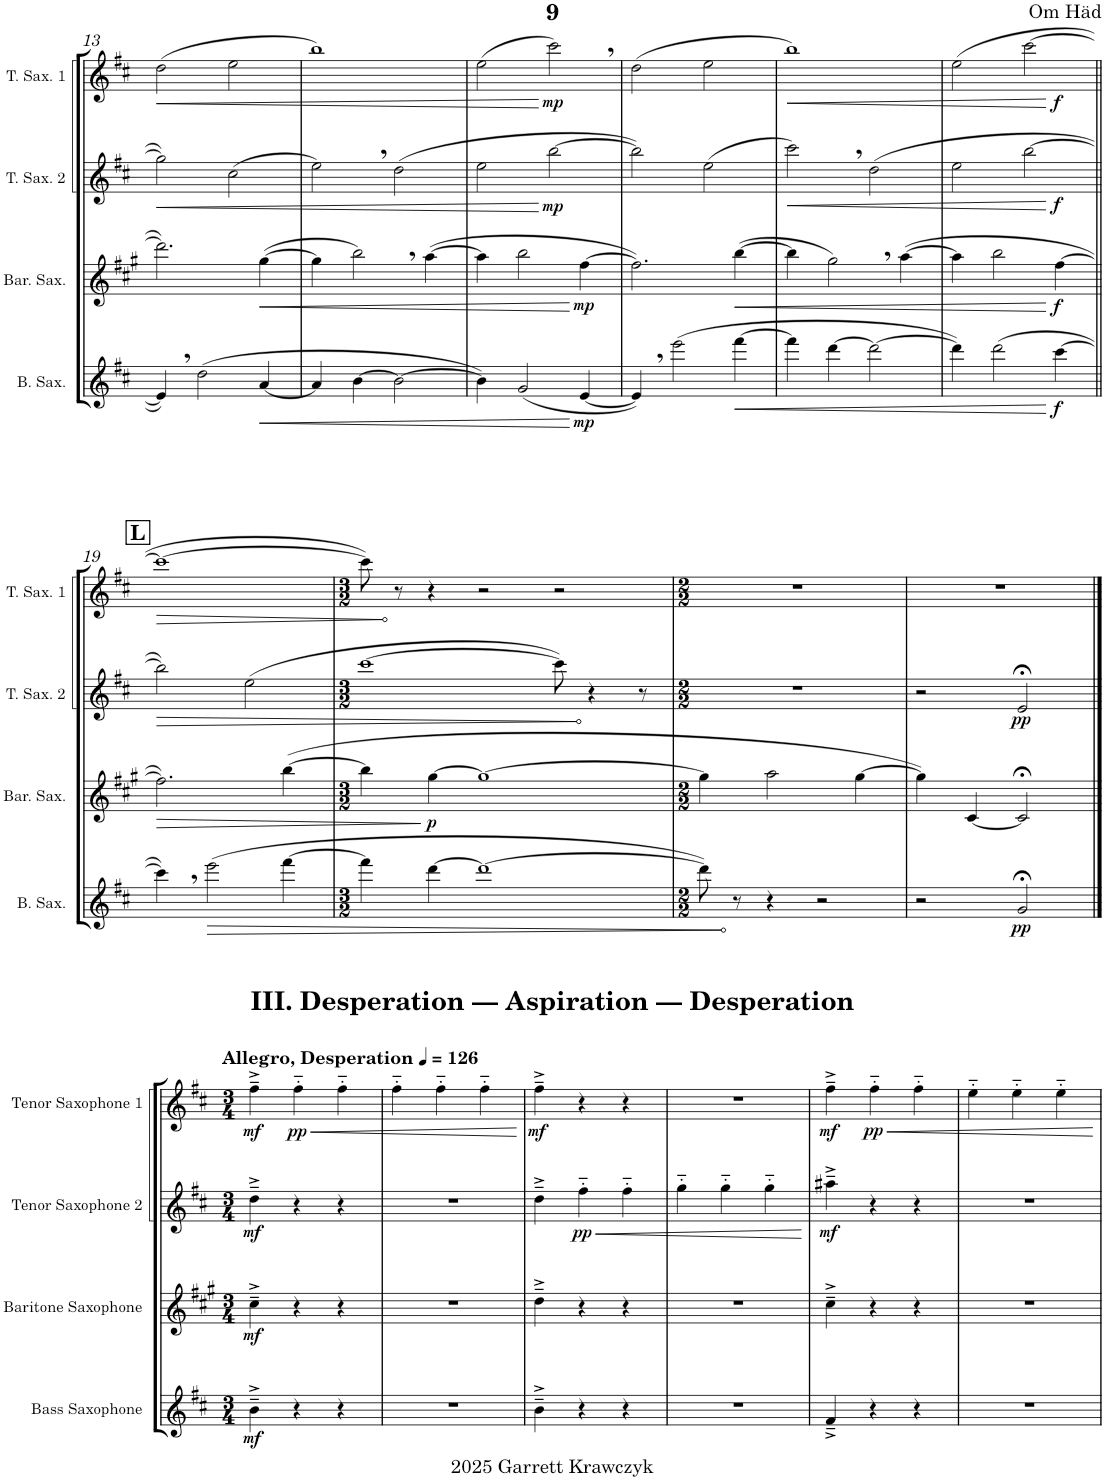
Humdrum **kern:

**kern	**dynam	**kern	**dynam	**kern	**dynam	**kern	**dynam
*part4	*part4	*part3	*part3	*part2	*part2	*part1	*part1
*staff4	*staff4	*staff3	*staff3	*staff2	*staff2	*staff1	*staff1
*I"Bass Saxophone	*	*I"Baritone Saxophone	*	*I"Tenor Saxophone 2	*	*I"Tenor Saxophone 1	*
*I'B. Sax.	*	*I'Bar. Sax.	*	*I'T. Sax. 2	*	*I'T. Sax. 1	*
!!LO:PB:g=z
*clefG2	*	*clefG2	*	*clefG2	*	*clefG2	*
*Trd15c26	*	*Trd12c21	*	*Trd8c14	*	*Trd8c14	*
*k[f#c#]	*	*k[f#c#g#]	*	*k[f#c#]	*	*k[f#c#]	*
*M2/2	*	*M2/2	*	*M2/2	*	*M2/2	*
=13	=13	=13	=13	=13	=13	=13	=13
!	!	!	!	!	!LO:HP:b	!	!LO:HP:b
4e,/]	.	2.ddd\]	.	2gg\]	<	(2dd\	<
(2dd\	.	.	.	.	.	.	.
.	.	.	.	(2cc#\	.	2ee\	.
!	!LO:HP:b	!	!LO:HP:b	!	!	!	!
[4a/	<	([4gg#\	<	.	.	.	.
=14	=14	=14	=14	=14	=14	=14	=14
4a/]	.	4gg#\]	.	2ee,\)	.	1bb)	.
[4b\	.	2bb,\)	.	.	.	.	.
2b\_	.	.	.	(2dd\	.	.	.
.	.	([4aa\	.	.	.	.	.
=15	=15	=15	=15	=15	=15	=15	=15
4b\])	.	4aa\]	.	2ee\	.	(2ee\	.
(2g/	.	2bb\	.	.	.	.	.
!	!	!	!	!	!LO:DY:n=1:b	!	!LO:DY:n=1:b
.	.	.	.	[2bb\	[ mp	2ccc#,\)	[ mp
!	!LO:DY:n=1:b	!	!LO:DY:n=1:b	!	!	!	!
[4e/	[ mp	[4ff#\	[ mp	.	.	.	.
=16	=16	=16	=16	=16	=16	=16	=16
4e,/])	.	2.ff#\])	.	2bb\])	.	(2dd\	.
(2eee\	.	.	.	.	.	.	.
.	.	.	.	(2ee\	.	2ee\	.
!	!LO:HP:b	!	!LO:HP:b	!	!	!	!
[4fff#\	<	([4bb\	<	.	.	.	.
=17	=17	=17	=17	=17	=17	=17	=17
!	!	!	!	!	!LO:HP:b	!	!LO:HP:b
4fff#\]	.	4bb\]	.	2ccc#,\)	<	1bb)	<
[4ddd\	.	2gg#,\)	.	.	.	.	.
2ddd\_	.	.	.	(2dd\	.	.	.
.	.	([4aa\	.	.	.	.	.
=18	=18	=18	=18	=18	=18	=18	=18
*	*	*	*	*^	*	*^	*
4ddd\])	.	4aa\]	.	2ee\	2.ryy	.	(2ee\	2.ryy	.
(2ddd\	.	2bb\	.	.	.	.	.	.	.
.	.	.	.	[2bb\	.	.	[2ccc#\	.	.
!	!LO:DY:n=1:b	!	!	!	!	!LO:DY:b	!	!	!LO:DY:b
[4ccc#\	[ f	[4ff#\	[	.	4ryy	f	.	4ryy	f
.	.	.	.	.	.	[	.	.	[
!!LO:LB:g=z
=19||	=19||	=19||	=19||	=19||	=19||	=19||	=19||	=19||	=19||
!	!	!	!LO:HP:b	!	!	!LO:HP:b	!	!	!LO:HP:b
*	*	*	*	*v	*v	*	*	*	*
*	*	*	*	*	*	*v	*v	*
4ccc#,\])	.	2.ff#\])	>	2bb\])	>	1ccc#_	>
!	!LO:HP:b	!	!	!	!	!	!
(2eee\	>	.	.	.	.	.	.
.	.	.	.	(2ee\	.	.	.
[4fff#\	.	([4bb\	.	.	.	.	.
=20	=20	=20	=20	=20	=20	=20	=20
*M3/2	*	*M3/2	*	*M3/2	*	*M3/2	*
4fff#\]	.	4bb\]	.	[1ccc#	.	8ccc#\])	.
.	.	.	.	.	.	8r	]
!	!	!	!LO:DY:n=1:b	!	!	!	!
[4ddd\	.	[4gg#\	] p	.	.	4r	.
1ddd_	.	1gg#_	.	.	.	2r	.
.	.	.	.	8ccc#\])	.	2r	.
.	.	.	.	4r	]	.	.
.	.	.	.	8r	.	.	.
=21	=21	=21	=21	=21	=21	=21	=21
*M2/2	*	*M2/2	*	*M2/2	*	*M2/2	*
8ddd\])	.	4gg#\]	.	1r	.	1r	.
8r	]	.	.	.	.	.	.
4r	.	2aa\	.	.	.	.	.
2r	.	.	.	.	.	.	.
.	.	[4gg#\	.	.	.	.	.
=22	=22	=22	=22	=22	=22	=22	=22
2r	.	4gg#\])	.	2r	.	1r	.
.	.	[4c#/	.	.	.	.	.
!	!LO:DY:b	!	!	!	!LO:DY:b	!	!
2g;</	pp	2c#;</]	.	2e;</	pp	.	.
!!LO:LB:g=z
==1	==1	==1	==1	==1	==1	==1	==1
*k[f#c#]	*	*k[f#c#g#]	*	*k[f#c#]	*	*k[f#c#]	*
*M3/4	*	*M3/4	*	*M3/4	*	*M3/4	*
!	!LO:DY:b	!	!LO:DY:b	!	!LO:DY:b	!	!LO:DY:b
4b~^\	mf	4cc#~^\	mf	4dd~^\	mf	4ff#~^\	mf
!	!	!	!	!	!	!	!LO:HP:b
!	!	!	!	!	!	!	!LO:DY:n=1:b
4r	.	4r	.	4r	.	4ff#'~\	< pp
4r	.	4r	.	4r	.	4ff#'~\	.
=2	=2	=2	=2	=2	=2	=2	=2
2.r	.	2.r	.	2.r	.	4ff#'~\	.
.	.	.	.	.	.	4ff#'~\	.
.	.	.	.	.	.	4ff#'~\	.
.	.	.	.	.	.	.	[
=3	=3	=3	=3	=3	=3	=3	=3
!	!	!	!	!	!	!	!LO:DY:b
4b~^\	.	4dd~^\	.	4dd~^\	.	4ff#~^\	mf
!	!	!	!	!	!LO:HP:b	!	!
!	!	!	!	!	!LO:DY:n=1:b	!	!
4r	.	4r	.	4ff#'~\	< pp	4r	.
4r	.	4r	.	4ff#'~\	.	4r	.
=4	=4	=4	=4	=4	=4	=4	=4
2.r	.	2.r	.	4gg'~\	.	2.r	.
.	.	.	.	4gg'~\	.	.	.
.	.	.	.	4gg'~\	.	.	.
.	.	.	.	.	[	.	.
=5	=5	=5	=5	=5	=5	=5	=5
!	!	!	!	!	!LO:DY:b	!	!LO:DY:b
4f#~^/	.	4cc#~^\	.	4aa#X~^\	mf	4ff#~^\	mf
!	!	!	!	!	!	!	!LO:HP:b
!	!	!	!	!	!	!	!LO:DY:n=1:b
4r	.	4r	.	4r	.	4ff#'~\	< pp
4r	.	4r	.	4r	.	4ff#'~\	.
=6	=6	=6	=6	=6	=6	=6	=6
2.r	.	2.r	.	2.r	.	4ee'~\	.
.	.	.	.	.	.	4ee'~\	.
.	.	.	.	.	.	4ee'~\	.
.	.	.	.	.	.	.	[
=	=	=	=	=	=	=	=
*-	*-	*-	*-	*-	*-	*-	*-
